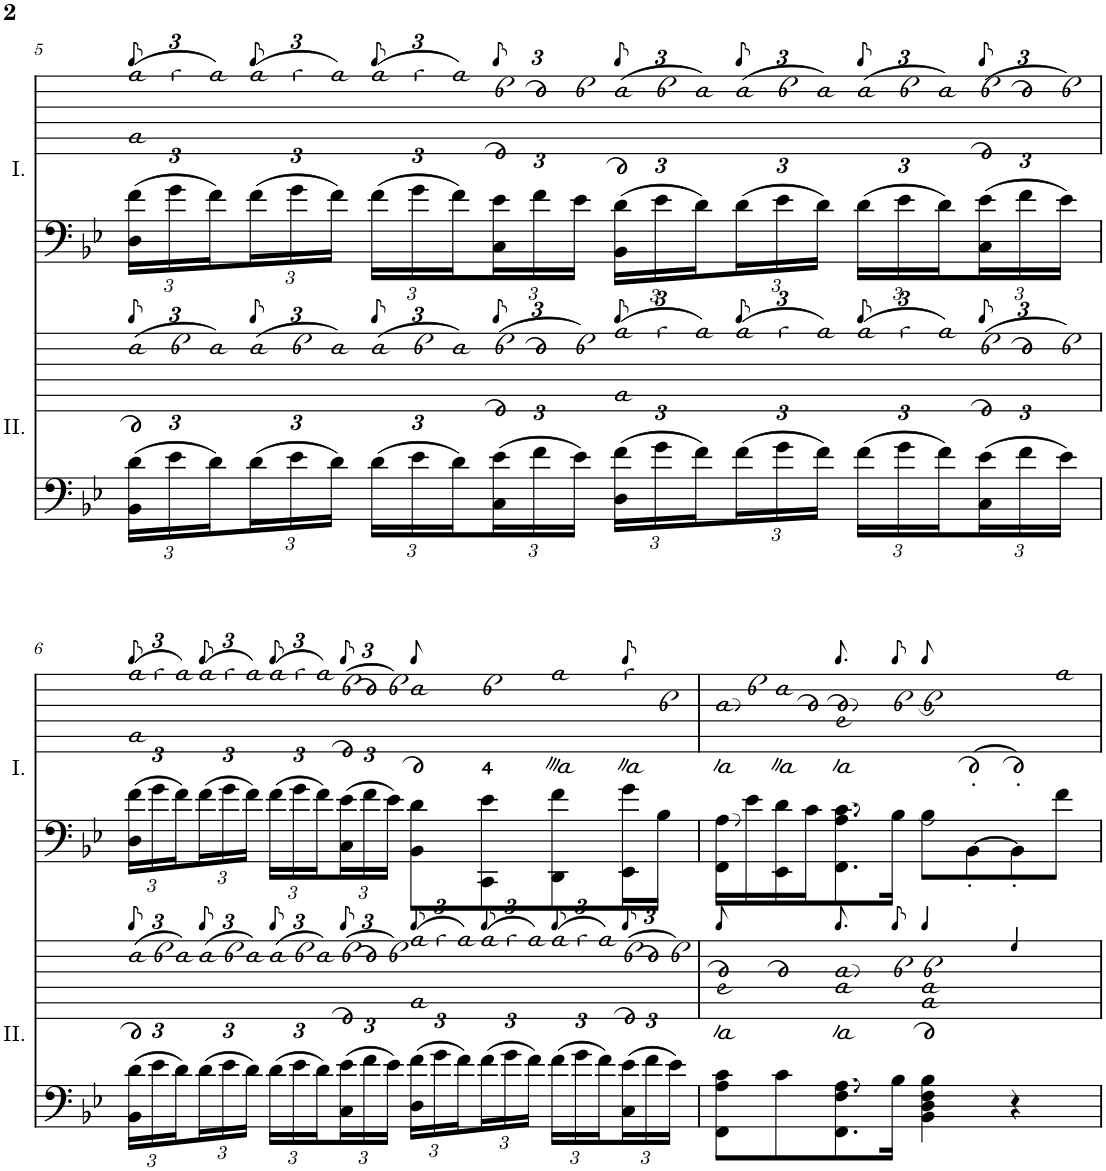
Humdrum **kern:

**kern	**kern	**kern	**kern
*part2	*part2	*part1	*part1
*staff4	*staff3	*staff2	*staff1
*I"II.	*	*I"I.	*
*I'II.	*	*I'I.	*
!!LO:PB:g=z
*clefF4	*	*clefF4	*
*k[b-e-]	*k[b-e-]	*k[b-e-]	*k[b-e-]
*Xbrackettup	*Xbrackettup	*Xbrackettup	*Xbrackettup
=5	=5	=5	=5
24BB-\ 24d\LL	(24BB- 24d	24D\ 24f\LL	(24D 24f
24e-\	24e-	24g\	24g
24d\	24d)	24f\	24f)
24d\	(24d	24f\	(24f
24e-\	24e-	24g\	24g
24d\JJ	24d)	24f\JJ	24f)
24d\LL	(24d	24f\LL	(24f
24e-\	24e-	24g\	24g
24d\	24d)	24f\	24f)
24C\ 24e-\	(24C 24e-	24C\ 24e-\	24C 24e-
24f\	24f	24f\	24f
24e-\JJ	24e-)	24e-\JJ	24e-
24D\ 24f\LL	(24D 24f	24BB-\ 24d\LL	(24BB- 24d
24g\	24g	24e-\	24e-
24f\	24f)	24d\	24d)
24f\	(24f	24d\	(24d
24g\	24g	24e-\	24e-
24f\JJ	24f)	24d\JJ	24d)
24f\LL	(24f	24d\LL	(24d
24g\	24g	24e-\	24e-
24f\	24f)	24d\	24d)
24C\ 24e-\	(24C 24e-	24C\ 24e-\	(24C 24e-X
24f\	24f	24f\	24f
24e-\JJ	24e-)	24e-\JJ	24e-)
!!LO:LB:g=z
=6	=6	=6	=6
24BB-\ 24d\LL	(24BB- 24d	24D\ 24f\LL	(24D 24f
24e-\	24e-	24g\	24g
24d\	24d)	24f\	24f)
24d\	(24d	24f\	(24f
24e-\	24e-	24g\	24g
24d\JJ	24d)	24f\JJ	24f)
24d\LL	(24d	24f\LL	(24f
24e-\	24e-	24g\	24g
24d\	24d)	24f\	24f)
24C\ 24e-\	(24C 24e-	24C\ 24e-\	(24C 24e-
24f\	24f	24f\	24f
24e-\JJ	24e-)	24e-\JJ	24e-)
24D\ 24f\LL	(24D 24f	8BB-\ 8d\L	8BB-X 8dn
24g\	24g	.	.
24f\	24f)	.	.
24f\	(24f	8CC\ 8e-\	8CC 8e-X
24g\	24g	.	.
24f\JJ	24f)	.	.
24f\LL	(24f	8DD\ 8f\	8DD 8f
24g\	24g	.	.
24f\	24f)	.	.
24C\ 24e-\	(24C 24e-	16EE-\ 16g\L	16EE-X 16g
24f\	24f	.	.
.	.	16B-\JJ	16B-X
24e-\JJ	24e-)	.	.
=7	=7	=7	=7
8FF\ 8A\ 8c\L	8FF 8A 8c	16FF\ 16A\LL	16FF 16A
.	.	16e-\	16e-X
8c\	8c	16EE-\ 16d\	16EE-X 16dn
.	.	16c\J	16c
8.FF\ 8.F\ 8.A\	8.FF 8.F 8.A	8.FF\ 8.A\ 8.c\	8.FF 8.A 8.c
16B-\Jk	16B-X	16B-\Jk	16B-X
4BB-\ 4D\ 4F\ 4B-\	4BB-X 4D 4F 4B-	8B-\L	8B-
.	.	[8BB-'<\	[8BB-X'<
4r	4r	8BB-'<\]	8BB-'<]
.	.	8f\J	8f
=	=	=	=
*-	*-	*-	*-
